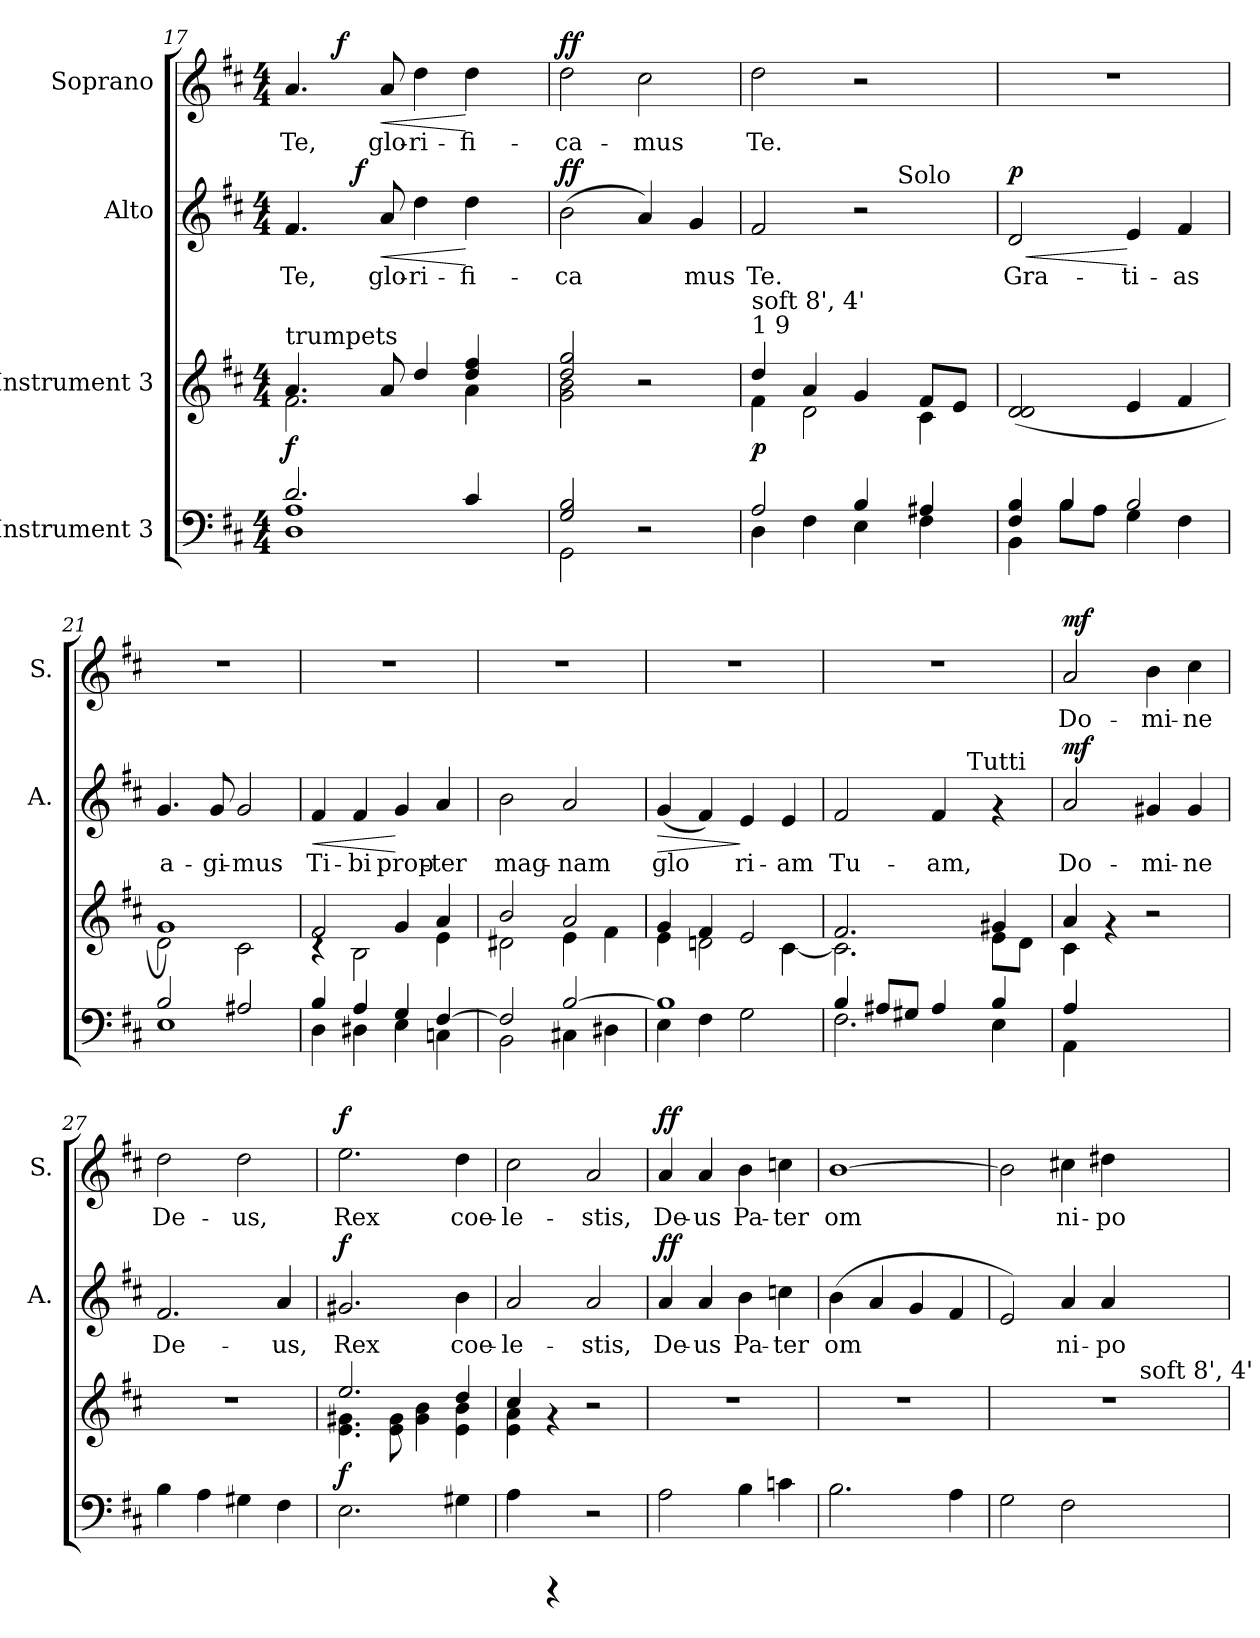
**kern	**kern	**dynam	**kern	**text	**dynam	**kern	**text	**dynam
*part4	*part3	*part3	*part2	*part2	*part2	*part1	*part1	*part1
*staff4	*staff3	*staff3	*staff2	*staff2	*staff2	*staff1	*staff1	*staff1
*I"Instrument 3	*I"Instrument 3	*	*I"Alto	*	*	*I"Soprano	*	*
*	*	*	*I'A.	*	*	*I'S.	*	*
*clefF4	*clefG2	*	*clefG2	*	*	*clefG2	*	*
*k[f#c#]	*k[f#c#]	*	*k[f#c#]	*	*	*k[f#c#]	*	*
*D:	*D:	*	*D:	*	*	*D:	*	*
*M4/4	*M4/4	*	*M4/4	*	*	*M4/4	*	*
=17	=17	=17	=17	=17	=17	=17	=17	=17
*^	*^	*	*	*	*	*	*	*
!	!	!LO:TX:a:t=trumpets	!	!	!	!	!	!	!	!
!	!	!	!	!LO:DY:b	!	!LO:LY:b:cj	!	!	!LO:LY:b:cj	!
*	*	*	*	*	*^	*	*	*^	*	*
2.d/	1A 1D	4.a/	2.f#\	f	4.f#/	4ryy	Te,	.	4.a/	4ryy	Te,	.
!	!	!	!	!	!	!	!	!	!	!	!	!LO:DY:a
.	.	.	.	.	.	32.ryy	.	.	.	2.ryy	.	f
!	!	!	!	!	!	!	!	!LO:DY:a	!	!	!	!
.	.	.	.	.	.	2ryy	.	f	.	.	.	.
!	!	!	!	!	!	!	!LO:LY:b:cj	!LO:HP:b	!	!	!LO:LY:b:cj	!LO:HP:b
.	.	8a/	.	.	8a/	.	glo-	<	8a/	.	glo-	<
!	!	!	!	!	!	!	!LO:LY:b:cj	!	!	!	!LO:LY:b:cj	!
.	.	4dd/	.	.	4dd\	.	-ri-	.	4dd\	.	-ri-	.
!	!	!	!	!	!	!	!LO:LY:b:cj	!	!	!	!LO:LY:b:cj	!
4c#/	.	4ff#/ 4dd/	4a\	.	4dd\	.	-fi-	[	4dd\	.	-fi-	[
.	.	.	.	.	.	8ryy	.	.	.	.	.	.
.	.	.	.	.	.	16ryy	.	.	.	.	.	.
.	.	.	.	.	.	64ryy	.	.	.	.	.	.
=18	=18	=18	=18	=18	=18	=18	=18	=18	=18	=18	=18	=18
!	!	!	!	!	!	!	!LO:LY:b:cj	!LO:DY:a	!	!	!LO:LY:b:cj	!LO:DY:a
*	*	*	*	*	*v	*v	*	*	*	*	*	*
*	*	*	*	*	*	*	*	*v	*v	*	*
2B/ 2G/	2GG\	2dd/ 2gg/	2b\ 2g\	.	(>2b\	-ca-	ff	2dd\	-ca-	ff
!	!	!	!	!	!	!LO:LY:b:cj	!	!	!LO:LY:b:cj	!
2r	2ryy	2r	2ryy	.	4a/)	--	.	2cc#\	-mus	.
!	!	!	!	!	!	!LO:LY:b:cj	!	!	!	!
.	.	.	.	.	4g/	-mus	.	.	.	.
!!LO:PB:g=z
=19	=19	=19	=19	=19	=19	=19	=19	=19	=19	=19
!	!	!LO:TX:a:t=1 9	!	!	!	!	!	!	!	!
!	!	!LO:TX:a:t=soft 8', 4'	!	!	!	!	!	!	!	!
!	!	!	!	!LO:DY:b	!	!LO:LY:b:cj	!	!	!LO:LY:b:cj	!
*	*	*	*	*	*^	*	*	*	*	*
2A/	4D\	4dd/	4f#\	p	2f#/	2ryy	Te.	.	2dd\	Te.	.
.	4F#\	4a/	2d\	.	.	.	.	.	.	.	.
4B/	4E\	4g/	.	.	2r	8.ryy	.	.	2r	.	.
!	!	!	!	!	!	!LO:TX:a:t=Solo	!	!	!	!	!
.	.	.	.	.	.	4ryy	.	.	.	.	.
4A#X/	4F#\	8f#/L	4c#\	.	.	.	.	.	.	.	.
.	.	8e/J	.	.	.	.	.	.	.	.	.
.	.	.	.	.	.	16ryy	.	.	.	.	.
=20	=20	=20	=20	=20	=20	=20	=20	=20	=20	=20	=20
!	!	!	!	!	!	!	!LO:LY:b:cj	!LO:HP:b	!	!	!
!	!	!	!	!	!	!	!	!LO:DY:n=1:a	!	!	!
*	*	*v	*v	*	*	*	*	*	*	*	*
*	*	*	*	*v	*v	*	*	*	*	*
4B/ 4F#/	4BB\	(<2d/ 2d/	.	2d/	Gra-	< p	1r	.	.
4B/	8B\L	.	.	.	.	.	.	.	.
.	8A\J	.	.	.	.	.	.	.	.
!	!	!	!	!	!LO:LY:b:cj	!	!	!	!
2B/	4G\	4e/	.	4e/	-ti-	[	.	.	.
!	!	!	!	!	!LO:LY:b:cj	!	!	!	!
.	4F#\	4f#/	.	4f#/	-as	.	.	.	.
=21	=21	=21	=21	=21	=21	=21	=21	=21	=21
*	*	*^	*	*	*	*	*	*	*
!	!	!	!	!	!	!LO:LY:b:cj	!	!	!	!
2B/	1E	1g)	2d\	.	4.g/	a-	.	1r	.	.
!	!	!	!	!	!	!LO:LY:b:cj	!	!	!	!
.	.	.	.	.	8g/	-gi-	.	.	.	.
!	!	!	!	!	!	!LO:LY:b:cj	!	!	!	!
2A#X/	.	.	2c#\	.	2g/	-mus	.	.	.	.
=22	=22	=22	=22	=22	=22	=22	=22	=22	=22	=22
!	!	!	!	!	!	!LO:LY:b:cj	!LO:HP:b	!	!	!
4B/	4D\	2f#/	4rB	.	4f#/	Ti-	<	1r	.	.
!	!	!	!	!	!	!LO:LY:b:cj	!	!	!	!
4A/	4D#X\	.	2B\	.	4f#/	-bi	.	.	.	.
!	!	!	!	!	!	!LO:LY:b:cj	!	!	!	!
4G/	4E\	4g/	.	.	4g/	prop-	[	.	.	.
!	!	!	!	!	!	!LO:LY:b:cj	!	!	!	!
[>4F#/	4Cn\	4a/	4e\	.	4a/	-ter	.	.	.	.
=23	=23	=23	=23	=23	=23	=23	=23	=23	=23	=23
!	!	!	!	!	!	!LO:LY:b:cj	!	!	!	!
2F#/]	2BB\	2b/	2d#X\	.	2b\	mag-	.	1r	.	.
!	!	!	!	!	!	!LO:LY:b:cj	!	!	!	!
[>2B/	4C#X\	2a/	4e\	.	2a/	-nam	.	.	.	.
.	4D#X\	.	4f#\	.	.	.	.	.	.	.
=24	=24	=24	=24	=24	=24	=24	=24	=24	=24	=24
!	!	!	!	!	!	!LO:LY:b:cj	!LO:HP:b	!	!	!
1B]	4E\	4g/	4e\	.	(<4g/	glo-	>	1r	.	.
!	!	!	!	!	!	!LO:LY:b:cj	!	!	!	!
.	4F#\	4f#/	2dn\	.	4f#/)	--	.	.	.	.
!	!	!	!	!	!	!LO:LY:b:cj	!	!	!	!
.	2G\	2e/	.	.	4e/	-ri-	]	.	.	.
!	!	!	!	!	!	!LO:LY:b:cj	!	!	!	!
.	.	.	[<4c#\	.	4e/	-am	.	.	.	.
!!LO:LB:g=z
=25	=25	=25	=25	=25	=25	=25	=25	=25	=25	=25
!	!	!	!	!	!	!LO:LY:b:cj	!	!	!	!
*	*	*	*	*	*^	*	*	*	*	*
4B/	2.F#\	2.f#/	2.c#\]	.	2f#/	2ryy	Tu-	.	1r	.	.
8A#X/L	.	.	.	.	.	.	.	.	.	.	.
8G#X/J	.	.	.	.	.	.	.	.	.	.	.
!	!	!	!	!	!	!	!LO:LY:b:cj	!	!	!	!
4A#/	.	.	.	.	4f#/	8ryy	-am,	.	.	.	.
.	.	.	.	.	.	64ryy	.	.	.	.	.
!	!	!	!	!	!	!LO:TX:a:t=Tutti	!	!	!	!	!
.	.	.	.	.	.	4ryy	.	.	.	.	.
4B/	4E\	4g#X/	8e\L	.	4rf	.	.	.	.	.	.
.	.	.	8d\J	.	.	.	.	.	.	.	.
.	.	.	.	.	.	16..ryy	.	.	.	.	.
=26	=26	=26	=26	=26	=26	=26	=26	=26	=26	=26	=26
!	!	!	!	!	!	!	!LO:LY:b:cj	!LO:DY:a	!	!LO:LY:b:cj	!LO:DY:a
*	*	*	*	*	*v	*v	*	*	*	*	*
4A/	4AA\	4a/	4c#\	.	2a/	Do-	mf	2a/	Do-	mf
2.ryy	2.ryy	4rf	2.ryy	.	.	.	.	.	.	.
!	!	!	!	!	!	!LO:LY:b:cj	!	!	!LO:LY:b:cj	!
.	.	2r	.	.	4g#X/	-mi-	.	4b\	-mi-	.
!	!	!	!	!	!	!LO:LY:b:cj	!	!	!LO:LY:b:cj	!
.	.	.	.	.	4g#/	-ne	.	4cc#\	-ne	.
*v	*v	*	*	*	*	*	*	*	*	*
*	*v	*v	*	*	*	*	*	*	*
=27	=27	=27	=27	=27	=27	=27	=27	=27
!	!	!	!	!LO:LY:b:cj	!	!	!LO:LY:b:cj	!
4B\	1r	.	2.f#/	De-	.	2dd\	De-	.
4A\	.	.	.	.	.	.	.	.
!	!	!	!	!	!	!	!LO:LY:b:cj	!
4G#X\	.	.	.	.	.	2dd\	-us,	.
!	!	!	!	!LO:LY:b:cj	!	!	!	!
4F#\	.	.	4a/	-us,	.	.	.	.
=28	=28	=28	=28	=28	=28	=28	=28	=28
*	*^	*	*	*	*	*	*	*
!	!	!	!LO:DY:b	!	!LO:LY:b:cj	!LO:DY:a	!	!LO:LY:b:cj	!LO:DY:a
2.E\	2.ee/	4.g#X\ 4.e\	f	2.g#X/	Rex	f	2.ee\	Rex	f
.	.	8g#\ 8e\	.	.	.	.	.	.	.
.	.	4g#\ 4b\	.	.	.	.	.	.	.
!	!	!	!	!	!LO:LY:b:cj	!	!	!LO:LY:b:cj	!
4G#X\	4dd/	4e\ 4b\	.	4b\	coe-	.	4dd\	coe-	.
=29	=29	=29	=29	=29	=29	=29	=29	=29	=29
!	!	!	!	!	!LO:LY:b:cj	!	!	!LO:LY:b:cj	!
4A\	4cc#/	4a\ 4e\	.	2a/	-le-	.	2cc#\	-le-	.
4rCCC	4rf	2.ryy	.	.	.	.	.	.	.
!	!	!	!	!	!LO:LY:b:cj	!	!	!LO:LY:b:cj	!
2r	2r	.	.	2a/	-stis,	.	2a/	-stis,	.
*	*v	*v	*	*	*	*	*	*	*
=30	=30	=30	=30	=30	=30	=30	=30	=30
!	!	!	!	!LO:LY:b:cj	!LO:DY:a	!	!LO:LY:b:cj	!LO:DY:a
2A\	1r	.	4a/	De-	ff	4a/	De-	ff
!	!	!	!	!LO:LY:b:cj	!	!	!LO:LY:b:cj	!
.	.	.	4a/	-us	.	4a/	-us	.
!	!	!	!	!LO:LY:b:cj	!	!	!LO:LY:b:cj	!
4B\	.	.	4b\	Pa-	.	4b\	Pa-	.
!	!	!	!	!LO:LY:b:cj	!	!	!LO:LY:b:cj	!
4cn\	.	.	4ccn\	-ter	.	4ccn\	-ter	.
!!LO:LB:g=z
=31	=31	=31	=31	=31	=31	=31	=31	=31
!	!	!	!	!LO:LY:b:cj	!	!	!LO:LY:b:cj	!
2.B\	1r	.	(>4b\	om-	.	[>1b	om-	.
!	!	!	!	!LO:LY:b:cj	!	!	!	!
.	.	.	4a/	--	.	.	.	.
!	!	!	!	!LO:LY:b:cj	!	!	!	!
.	.	.	4g/	--	.	.	.	.
!	!	!	!	!LO:LY:b:cj	!	!	!	!
4A\	.	.	4f#/	--	.	.	.	.
=32	=32	=32	=32	=32	=32	=32	=32	=32
!	!	!	!	!LO:LY:b:cj	!	!	!LO:LY:b:cj	!
*	*^	*	*	*	*	*	*	*
2G\	1r	2ryy	.	2e/)	--	.	2b\]	--	.
!	!	!	!	!	!LO:LY:b:cj	!	!	!LO:LY:b:cj	!
2F#\	.	4ryy	.	4a/	-ni-	.	4cc#X\	-ni-	.
!	!	!	!	!	!LO:LY:b:cj	!	!	!LO:LY:b:cj	!
.	.	8...ryy	.	4a/	-po-	.	4dd#X\	-po-	.
!	!	!LO:TX:a:t=soft 8', 4'	!	!	!	!	!	!	!
.	.	64ryy	.	.	.	.	.	.	.
*	*v	*v	*	*	*	*	*	*	*
=	=	=	=	=	=	=	=	=
*-	*-	*-	*-	*-	*-	*-	*-	*-
